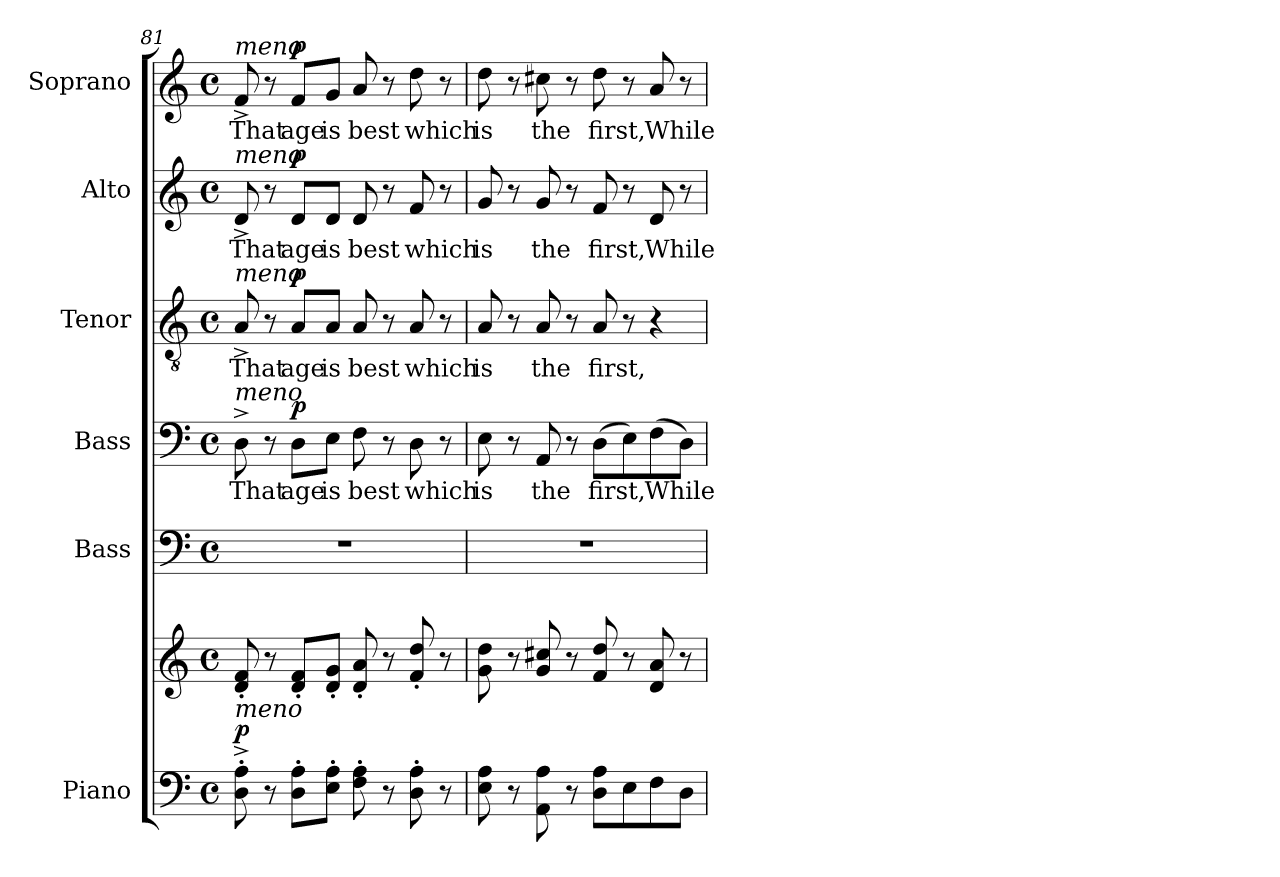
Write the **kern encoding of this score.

**kern	**kern	**dynam	**kern	**kern	**text	**dynam	**kern	**text	**dynam	**kern	**text	**dynam	**kern	**text	**dynam
*part6	*part6	*part6	*part5	*part4	*part4	*part4	*part3	*part3	*part3	*part2	*part2	*part2	*part1	*part1	*part1
*staff7	*staff6	*staff6/7	*staff5	*staff4	*staff4	*staff4	*staff3	*staff3	*staff3	*staff2	*staff2	*staff2	*staff1	*staff1	*staff1
*I"Piano	*	*	*I"Bass	*I"Bass	*	*	*I"Tenor	*	*	*I"Alto	*	*	*I"Soprano	*	*
*I'Pno.	*	*	*I'B.	*I'B.	*	*	*I'T.	*	*	*I'A.	*	*	*I'S.	*	*
!!LO:PB:g=z
*clefF4	*clefG2	*	*clefF4	*clefF4	*	*	*clefGv2	*	*	*clefG2	*	*	*clefG2	*	*
*	*	*	*	*	*	*	*ITrd7c12	*	*	*	*	*	*	*	*
*k[]	*k[]	*	*k[]	*k[]	*	*	*k[]	*	*	*k[]	*	*	*k[]	*	*
*C:	*C:	*	*C:	*C:	*	*	*C:	*	*	*C:	*	*	*C:	*	*
*M4/4	*M4/4	*	*M4/4	*M4/4	*	*	*M4/4	*	*	*M4/4	*	*	*M4/4	*	*
*met(c)	*met(c)	*	*met(c)	*met(c)	*	*	*met(c)	*	*	*met(c)	*	*	*met(c)	*	*
=81	=81	=81	=81	=81	=81	=81	=81	=81	=81	=81	=81	=81	=81	=81	=81
!	!	!	!	!	!LO:LY:b:color=#000000	!	!	!	!	!	!	!	!	!	!
!	!	!	!	!	!	!	!	!LO:LY:b:color=#000000	!	!	!	!	!	!	!
!	!	!	!	!	!	!	!	!	!	!	!LO:LY:b:color=#000000	!	!	!	!
!	!	!	!	!	!	!	!	!	!	!	!	!	!LO:TX:a:i:t=meno	!	!
!	!	!	!	!	!	!	!	!	!	!LO:TX:a:i:t=meno	!	!	!	!	!
!	!	!	!	!	!	!	!LO:TX:a:i:t=meno	!	!	!	!	!	!	!	!
!	!	!	!	!LO:TX:a:i:t=meno	!	!	!	!	!	!	!	!	!	!	!
!	!LO:TX:b:i:t=meno	!	!	!	!	!	!	!	!	!	!	!	!	!	!
!	!	!	!	!	!	!	!	!	!	!	!	!	!	!LO:LY:b:color=#000000	!
8Di\'^ 8Ai'^	8di/' 8fi'	p	1r	8D^i\	That	.	8AA^i/	That	.	8d^i/	That	.	8f^i/	That	.
8r	8r	.	.	8r	.	.	8r	.	.	8r	.	.	8r	.	.
!	!	!	!	!	!LO:LY:b:color=#000000	!	!	!	!	!	!	!	!	!	!
!	!	!	!	!	!	!	!	!LO:LY:b:color=#000000	!	!	!	!	!	!	!
!	!	!	!	!	!	!	!	!	!	!	!LO:LY:b:color=#000000	!	!	!	!
!	!	!	!	!	!	!	!	!	!	!	!	!	!	!LO:LY:b:color=#000000	!
8Di\' 8Ai'L	8di/' 8fi'L	.	.	8Di\L	age	p	8AAi/L	age	p	8di/L	age	p	8fi/L	age	p
!	!	!	!	!	!LO:LY:b:color=#000000	!	!	!	!	!	!	!	!	!	!
!	!	!	!	!	!	!	!	!LO:LY:b:color=#000000	!	!	!	!	!	!	!
!	!	!	!	!	!	!	!	!	!	!	!LO:LY:b:color=#000000	!	!	!	!
!	!	!	!	!	!	!	!	!	!	!	!	!	!	!LO:LY:b:color=#000000	!
8Ei\' 8Ai'J	8di/' 8gi'J	.	.	8Ei\J	is	.	8AAi/J	is	.	8di/J	is	.	8gi/J	is	.
!	!	!	!	!	!LO:LY:b:color=#000000	!	!	!	!	!	!	!	!	!	!
!	!	!	!	!	!	!	!	!LO:LY:b:color=#000000	!	!	!	!	!	!	!
!	!	!	!	!	!	!	!	!	!	!	!LO:LY:b:color=#000000	!	!	!	!
!	!	!	!	!	!	!	!	!	!	!	!	!	!	!LO:LY:b:color=#000000	!
8Fi\' 8Ai'	8di/' 8ai'	.	.	8Fi\	best	.	8AAi/	best	.	8di/	best	.	8ai/	best	.
8r	8r	.	.	8r	.	.	8r	.	.	8r	.	.	8r	.	.
!	!	!	!	!	!LO:LY:b:color=#000000	!	!	!	!	!	!	!	!	!	!
!	!	!	!	!	!	!	!	!LO:LY:b:color=#000000	!	!	!	!	!	!	!
!	!	!	!	!	!	!	!	!	!	!	!LO:LY:b:color=#000000	!	!	!	!
!	!	!	!	!	!	!	!	!	!	!	!	!	!	!LO:LY:b:color=#000000	!
8Di\' 8Ai'	8fi/' 8ddi'	.	.	8Di\	which	.	8AAi/	which	.	8fi/	which	.	8ddi\	which	.
8r	8r	.	.	8r	.	.	8r	.	.	8r	.	.	8r	.	.
=82	=82	=82	=82	=82	=82	=82	=82	=82	=82	=82	=82	=82	=82	=82	=82
!	!	!	!	!	!LO:LY:b:color=#000000	!	!	!	!	!	!	!	!	!	!
!	!	!	!	!	!	!	!	!LO:LY:b:color=#000000	!	!	!	!	!	!	!
!	!	!	!	!	!	!	!	!	!	!	!LO:LY:b:color=#000000	!	!	!	!
!	!	!	!	!	!	!	!	!	!	!	!	!	!	!LO:LY:b:color=#000000	!
8Ei\ 8Ai	8gi\ 8ddi	.	1r	8Ei\	is	.	8AAi/	is	.	8gi/	is	.	8ddi\	is	.
8r	8r	.	.	8r	.	.	8r	.	.	8r	.	.	8r	.	.
!	!	!	!	!	!LO:LY:b:color=#000000	!	!	!	!	!	!	!	!	!	!
!	!	!	!	!	!	!	!	!LO:LY:b:color=#000000	!	!	!	!	!	!	!
!	!	!	!	!	!	!	!	!	!	!	!LO:LY:b:color=#000000	!	!	!	!
!	!	!	!	!	!	!	!	!	!	!	!	!	!	!LO:LY:b:color=#000000	!
8AAi\ 8Ai	8gi/ 8cc#Xi	.	.	8AAi/	the	.	8AAi/	the	.	8gi/	the	.	8cc#Xi\	the	.
8r	8r	.	.	8r	.	.	8r	.	.	8r	.	.	8r	.	.
!	!	!	!	!	!LO:LY:b:color=#000000	!	!	!	!	!	!	!	!	!	!
!	!	!	!	!	!	!	!	!LO:LY:b:color=#000000	!	!	!	!	!	!	!
!	!	!	!	!	!	!	!	!	!	!	!LO:LY:b:color=#000000	!	!	!	!
!	!	!	!	!	!	!	!	!	!	!	!	!	!	!LO:LY:b:color=#000000	!
8Di\ 8AiL	8fi/ 8ddi	.	.	(8Di\L	first,	.	8AAi/	first,	.	8fi/	first,	.	8ddi\	first,	.
8Ei\	8r	.	.	8Ei\)	.	.	8r	.	.	8r	.	.	8r	.	.
!	!	!	!	!	!LO:LY:b:color=#000000	!	!	!	!	!	!	!	!	!	!
!	!	!	!	!	!	!	!	!	!	!	!LO:LY:b:color=#000000	!	!	!	!
!	!	!	!	!	!	!	!	!	!	!	!	!	!	!LO:LY:b:color=#000000	!
8Fi\	8di/ 8ai	.	.	(8Fi\	While	.	4r	.	.	8di/	While	.	8ai/	While	.
8Di\J	8r	.	.	8Di\J)	.	.	.	.	.	8r	.	.	8r	.	.
=	=	=	=	=	=	=	=	=	=	=	=	=	=	=	=
*-	*-	*-	*-	*-	*-	*-	*-	*-	*-	*-	*-	*-	*-	*-	*-
